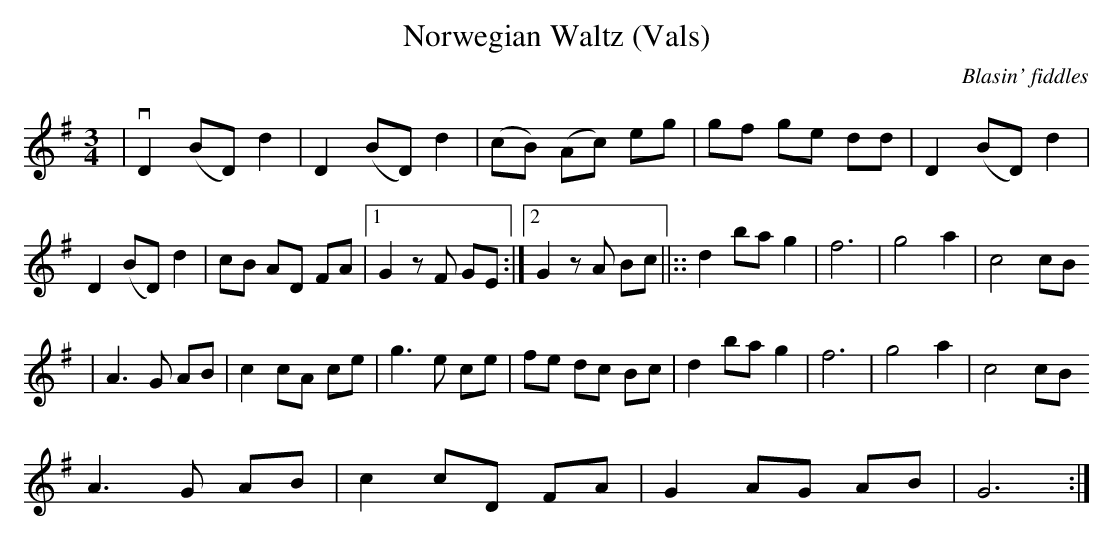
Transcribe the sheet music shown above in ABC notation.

X:1
T:Norwegian Waltz (Vals)
C:Blasin' fiddles
M:3/4
L:1/8
K: G
|v D2 (BD) d2  |D2 (BD) d2| (cB) (Ac) eg| gf ge dd| D2 (BD) d2|
 D2 (BD) d2 | cB AD FA |1G2 zF GE:|2G2 zA Bc||::  d2 ba g2 | f6| g4 a2| c4 cB
 |A3 G AB| c2 cA ce |g3 e ce | fe dc Bc |d2 ba g2 | f6| g4 a2| c4 cB
A3 G AB| c2 cD FA| G2 AG AB| G6:|]
